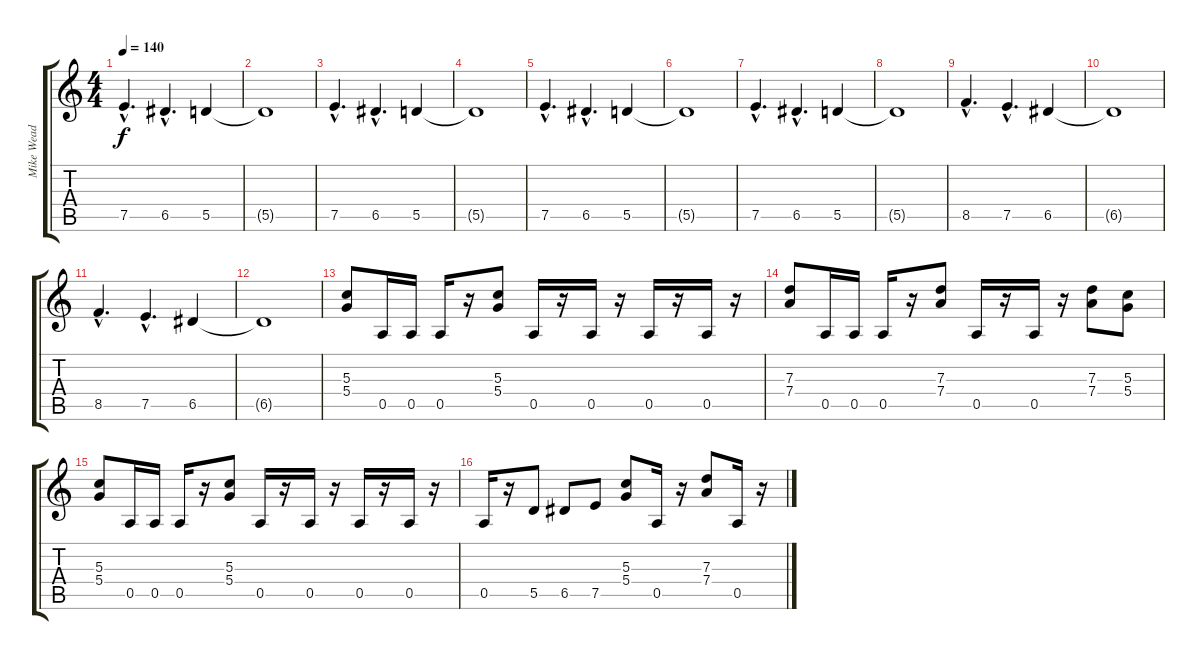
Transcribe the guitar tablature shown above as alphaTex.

\track ("Mike Wead" "Mike Wead") {instrument distortionguitar}
\staff {score tabs}
\tuning (E4 B3 G3 D3 A2 E2) {hide}
\ts (4 4)
\tempo 140
\clef g2
\ks c
7.5{hac}.4{d dy f} 6.5{hac}.4{d} 5.5.4 |
5.5{t}.1 |
7.5{hac}.4{d} 6.5{hac}.4{d} 5.5.4 |
5.5{t}.1 |
7.5{hac}.4{d} 6.5{hac}.4{d} 5.5.4 |
5.5{t}.1 |
7.5{hac}.4{d} 6.5{hac}.4{d} 5.5.4 |
5.5{t}.1 |
8.5{hac}.4{d} 7.5{hac}.4{d} 6.5.4 |
6.5{t}.1 |
8.5{hac}.4{d} 7.5{hac}.4{d} 6.5.4 |
6.5{t}.1 |
(5.3 5.4).8 0.5.16 0.5.16 0.5.16 r.16 (5.3 5.4).8 0.5.16 r.16 0.5.16 r.16 0.5.16 r.16 0.5.16 r.16 |
(7.3 7.4).8 0.5.16 0.5.16 0.5.16 r.16 (7.3 7.4).8 0.5.16 r.16 0.5.16 r.16 (7.3 7.4).8 (5.3 5.4).8 |
(5.3 5.4).8 0.5.16 0.5.16 0.5.16 r.16 (5.3 5.4).8 0.5.16 r.16 0.5.16 r.16 0.5.16 r.16 0.5.16 r.16 |
0.5.16 r.16 5.5.8 6.5.8 7.5.8 (5.3 5.4).8 0.5.16 r.16 (7.3 7.4).8 0.5.16 r.16
